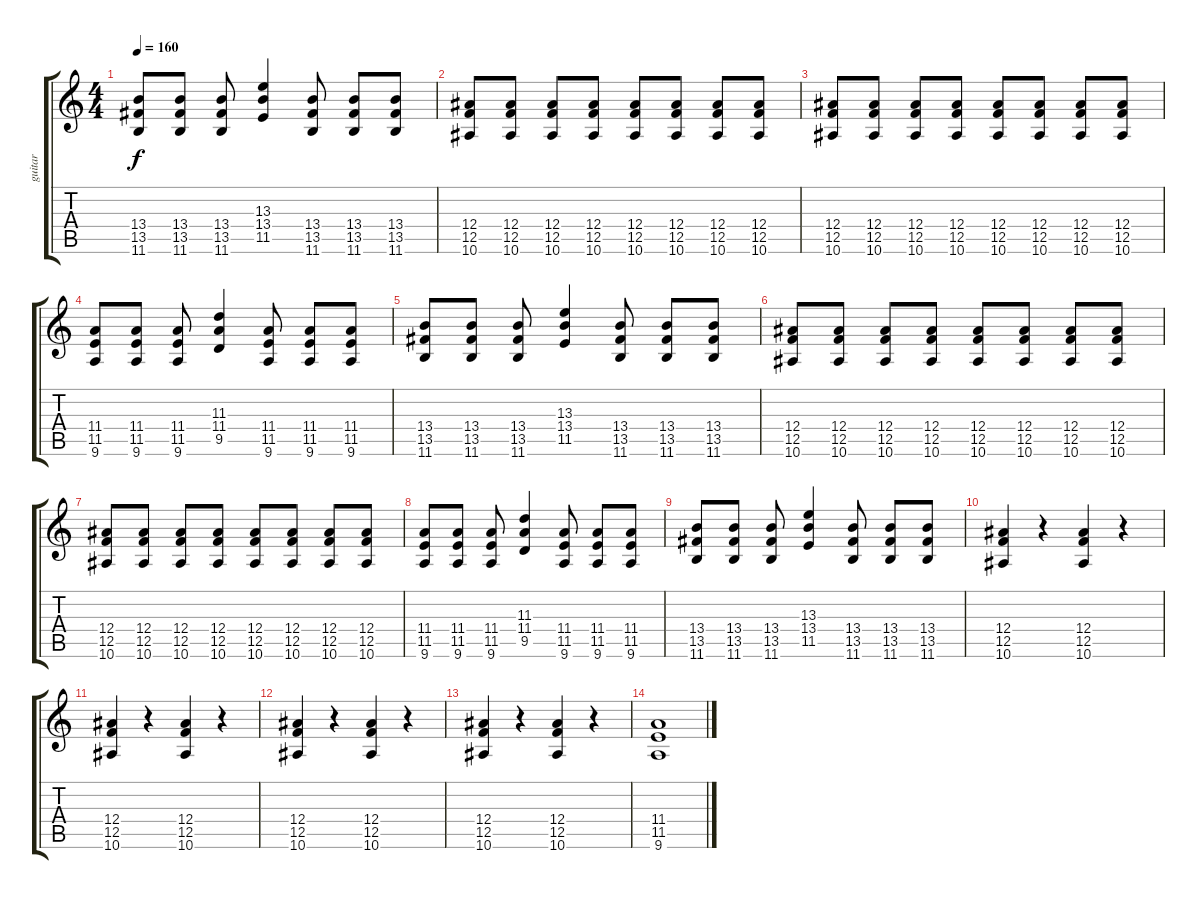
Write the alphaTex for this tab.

\track ("guitar" "guitar") {instrument overdrivenguitar}
\staff {score tabs}
\tuning (C4 G3 Eb3 Bb2 F2 C2) {hide}
\ts (4 4)
\tempo 160
\clef g2
\ks c
(13.4 13.5 11.6).8{dy f} (13.4 13.5 11.6).8 (13.4 13.5 11.6).8 (13.3 13.4 11.5).4 (13.4 13.5 11.6).8 (13.4 13.5 11.6).8 (13.4 13.5 11.6).8 |
(12.4 12.5 10.6).8 (12.4 12.5 10.6).8 (12.4 12.5 10.6).8 (12.4 12.5 10.6).8 (12.4 12.5 10.6).8 (12.4 12.5 10.6).8 (12.4 12.5 10.6).8 (12.4 12.5 10.6).8 |
(12.4 12.5 10.6).8 (12.4 12.5 10.6).8 (12.4 12.5 10.6).8 (12.4 12.5 10.6).8 (12.4 12.5 10.6).8 (12.4 12.5 10.6).8 (12.4 12.5 10.6).8 (12.4 12.5 10.6).8 |
(11.4 11.5 9.6).8 (11.4 11.5 9.6).8 (11.4 11.5 9.6).8 (11.3 11.4 9.5).4 (11.4 11.5 9.6).8 (11.4 11.5 9.6).8 (11.4 11.5 9.6).8 |
(13.4 13.5 11.6).8 (13.4 13.5 11.6).8 (13.4 13.5 11.6).8 (13.3 13.4 11.5).4 (13.4 13.5 11.6).8 (13.4 13.5 11.6).8 (13.4 13.5 11.6).8 |
(12.4 12.5 10.6).8 (12.4 12.5 10.6).8 (12.4 12.5 10.6).8 (12.4 12.5 10.6).8 (12.4 12.5 10.6).8 (12.4 12.5 10.6).8 (12.4 12.5 10.6).8 (12.4 12.5 10.6).8 |
(12.4 12.5 10.6).8 (12.4 12.5 10.6).8 (12.4 12.5 10.6).8 (12.4 12.5 10.6).8 (12.4 12.5 10.6).8 (12.4 12.5 10.6).8 (12.4 12.5 10.6).8 (12.4 12.5 10.6).8 |
(11.4 11.5 9.6).8 (11.4 11.5 9.6).8 (11.4 11.5 9.6).8 (11.3 11.4 9.5).4 (11.4 11.5 9.6).8 (11.4 11.5 9.6).8 (11.4 11.5 9.6).8 |
(13.4 13.5 11.6).8 (13.4 13.5 11.6).8 (13.4 13.5 11.6).8 (13.3 13.4 11.5).4 (13.4 13.5 11.6).8 (13.4 13.5 11.6).8 (13.4 13.5 11.6).8 |
(12.4 12.5 10.6).4 r.4 (12.4 12.5 10.6).4 r.4 |
(12.4 12.5 10.6).4 r.4 (12.4 12.5 10.6).4 r.4 |
(12.4 12.5 10.6).4 r.4 (12.4 12.5 10.6).4 r.4 |
(12.4 12.5 10.6).4 r.4 (12.4 12.5 10.6).4 r.4 |
(11.4 11.5 9.6).1
